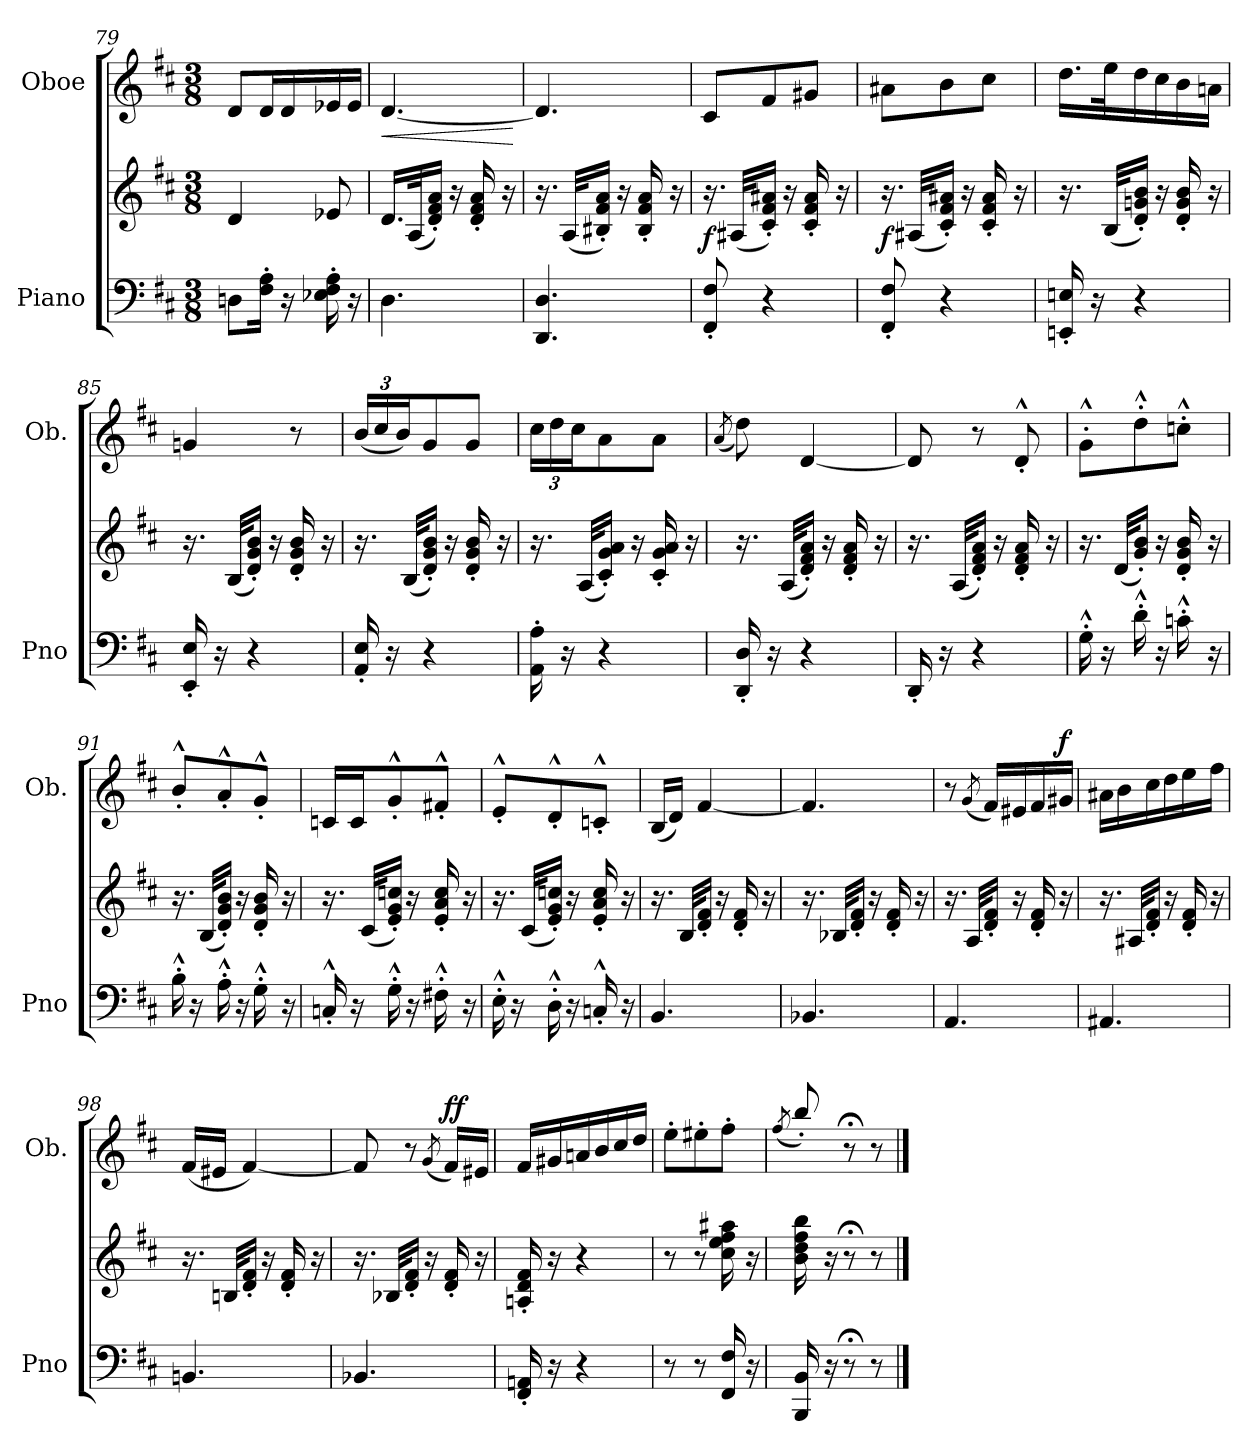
**kern	**kern	**dynam	**kern	**dynam
*part2	*part2	*part2	*part1	*part1
*staff3	*staff2	*staff2/3	*staff1	*staff1
*I"Piano	*	*	*I"Oboe	*
*I'Pno	*	*	*I'Ob.	*
*clefF4	*clefG2	*	*clefG2	*
*k[f#c#]	*k[f#c#]	*	*k[f#c#]	*
*M3/8	*M3/8	*	*M3/8	*
=79	=79	=79	=79	=79
8Dn\L	4d/	.	8d/L	.
16F#\' 16A\'Jk	.	.	16d/L	.
16r	.	.	16d/	.
16E-X\' 16F#\' 16A\'	8e-X/	.	16e-X/	.
16r	.	.	16e-/JJ	.
=80	=80	=80	=80	=80
!	!	!	!	!LO:HP:b
4.D\	16.d/LL	.	[4.d/	<
.	(32A/K	.	.	.
.	16d/' 16f#/' 16a/'JJ)	.	.	.
.	16r	.	.	.
.	16d/' 16f#/' 16a/'	.	.	.
.	16r	.	.	.
.	.	.	.	[
=81	=81	=81	=81	=81
4.DD/ 4.D/	16.r	.	4.d/]	.
.	(32A/KLL	.	.	.
.	16B#X/' 16f#/' 16a/'JJ)	.	.	.
.	16r	.	.	.
.	16B#/' 16f#/' 16a/'	.	.	.
.	16r	.	.	.
=82	=82	=82	=82	=82
!	!	!LO:DY:a=2	!	!
8FF#/' 8F#/'	16.r	f	8c#/L	.
.	(32A#X/KLL	.	.	.
4r	16c#/' 16f#/' 16a#X/'JJ)	.	8f#/	.
.	16r	.	.	.
.	16c#/' 16f#/' 16a#/'	.	8g#X/J	.
.	16r	.	.	.
!!LO:LB:g=z
=83	=83	=83	=83	=83
!	!	!LO:DY:a=2	!	!
8FF#/' 8F#/'	16.r	f	8a#X\L	.
.	(32A#X/KLL	.	.	.
4r	16c#/' 16f#/' 16a#X/'JJ)	.	8b\	.
.	16r	.	.	.
.	16c#/' 16f#/' 16a#/'	.	8cc#\J	.
.	16r	.	.	.
=84	=84	=84	=84	=84
16EEn/' 16En/'	16.r	.	16.dd\LL	.
16r	.	.	.	.
.	(32B/KLL	.	32ee\K	.
4r	16d/' 16gn/' 16b/'JJ)	.	16dd\	.
.	16r	.	16cc#\	.
.	16d/' 16g/' 16b/'	.	16b\	.
.	16r	.	16an\JJ	.
=85	=85	=85	=85	=85
16EE/' 16E/'	16.r	.	4gn/	.
16r	.	.	.	.
.	(32B/KLL	.	.	.
4r	16d/' 16g/' 16b/'JJ)	.	.	.
.	16r	.	.	.
.	16d/' 16g/' 16b/'	.	8r	.
.	16r	.	.	.
=86	=86	=86	=86	=86
*	*	*	*Xbrackettup	*
16AA/' 16E/'	16.r	.	(24b/LL	.
.	.	.	24cc#/	.
16r	.	.	.	.
.	.	.	24b/J)	.
.	(32B/KLL	.	.	.
4r	16d/' 16g/' 16b/'JJ)	.	8g/	.
.	16r	.	.	.
.	16d/' 16g/' 16b/'	.	8g/J	.
.	16r	.	.	.
!!LO:LB:g=z
=87	=87	=87	=87	=87
16AA\' 16A\'	16.r	.	24cc#\LL	.
.	.	.	24dd\	.
16r	.	.	.	.
.	.	.	24cc#\J	.
.	(32A/KLL	.	.	.
4r	16c#/' 16g/' 16a/'JJ)	.	8a\	.
.	16r	.	.	.
.	16c#/' 16g/' 16a/'	.	8a\J	.
.	16r	.	.	.
=88	=88	=88	=88	=88
.	.	.	(8qa/	.
16DD/' 16D/'	16.r	.	8dd\)	.
16r	.	.	.	.
.	(32A/KLL	.	.	.
4r	16d/' 16f#/' 16a/'JJ)	.	[4d/	.
.	16r	.	.	.
.	16d/' 16f#/' 16a/'	.	.	.
.	16r	.	.	.
=89	=89	=89	=89	=89
16DD'/	16.r	.	8d/]	.
16r	.	.	.	.
.	(32A/KLL	.	.	.
4r	16d/' 16f#/' 16a/'JJ)	.	8r	.
.	16r	.	.	.
.	16d/' 16f#/' 16a/'	.	8d'^^/	.
.	16r	.	.	.
=90	=90	=90	=90	=90
16G'^^\	16.r	.	8g'^^\L	.
16r	.	.	.	.
.	(32d/KLL	.	.	.
16d'^^\	16g/' 16b/'JJ)	.	8dd'^^\	.
16r	16r	.	.	.
16cn'^^\	16d/' 16g/' 16b/'	.	8ccn'^^\J	.
16r	16r	.	.	.
=91	=91	=91	=91	=91
16B'^^\	16.r	.	8b'^^/L	.
16r	.	.	.	.
.	(32B/KLL	.	.	.
16A'^^\	16d/' 16g/' 16b/'JJ)	.	8a'^^/	.
16r	16r	.	.	.
16G'^^\	16d/' 16g/' 16b/'	.	8g'^^/J	.
16r	16r	.	.	.
!!LO:PB:g=z
=92	=92	=92	=92	=92
16Cn'^^/	16.r	.	16cn/LL	.
16r	.	.	16c/J	.
.	(32c#/KLL	.	.	.
16G'^^\	16e/' 16g/' 16ccn/'JJ)	.	8g'^^/	.
16r	16r	.	.	.
16F#X'^^\	16e/' 16a/' 16cc/'	.	8f#X'^^/J	.
16r	16r	.	.	.
=93	=93	=93	=93	=93
16E'^^\	16.r	.	8e'^^/L	.
16r	.	.	.	.
.	(32c#/KLL	.	.	.
16D'^^\	16e/' 16g/' 16ccn/'JJ)	.	8d'^^/	.
16r	16r	.	.	.
16Cn'^^/	16e/' 16a/' 16cc/'	.	8cn'^^/J	.
16r	16r	.	.	.
=94	=94	=94	=94	=94
4.BB/	16.r	.	(16B/LL	.
.	.	.	16d/JJ)	.
.	32B/KLL	.	.	.
.	16d/' 16f#/'JJ	.	[4f#/	.
.	16r	.	.	.
.	16d/' 16f#/'	.	.	.
.	16r	.	.	.
=95	=95	=95	=95	=95
4.BB-X/	16.r	.	4.f#/]	.
.	32B-X/KLL	.	.	.
.	16d/' 16f#/'JJ	.	.	.
.	16r	.	.	.
.	16d/' 16f#/'	.	.	.
.	16r	.	.	.
=96	=96	=96	=96	=96
4.AA/	16.r	.	8r	.
.	32A/KLL	.	.	.
.	.	.	(8qg/	.
.	16d/' 16f#/'JJ	.	16f#/LL)	.
.	16r	.	16e#X/	.
.	16d/' 16f#/'	.	16f#/	.
!	!	!	!	!LO:DY:a
.	16r	.	16g#X/JJ	f
!!LO:LB:g=z
=97	=97	=97	=97	=97
4.AA#X/	16.r	.	16a#X\LL	.
.	.	.	16b\	.
.	32A#X/KLL	.	.	.
.	16d/' 16f#/'JJ	.	16cc#\	.
.	16r	.	16dd\	.
.	16d/' 16f#/'	.	16ee\	.
.	16r	.	16ff#\JJ	.
=98	=98	=98	=98	=98
4.BBn/	16.r	.	(16f#/LL	.
.	.	.	16e#X/JJ	.
.	32Bn/KLL	.	.	.
.	16d/' 16f#/'JJ	.	[4f#/)	.
.	16r	.	.	.
.	16d/' 16f#/'	.	.	.
.	16r	.	.	.
=99	=99	=99	=99	=99
4.BB-X/	16.r	.	8f#/]	.
.	32B-X/KLL	.	.	.
.	16d/' 16f#/'JJ	.	8r	.
.	16r	.	.	.
.	.	.	(8qg/	.
!	!	!	!	!LO:DY:a
.	16d/' 16f#/'	.	16f#/LL)	ff
.	16r	.	16e#X/JJ	.
=100	=100	=100	=100	=100
16FF#/' 16AAn/'	16An/' 16d/' 16f#/'	.	16f#/LL	.
16r	16r	.	16g#X/	.
4r	4r	.	16an/	.
.	.	.	16b/	.
.	.	.	16cc#/	.
.	.	.	16dd/JJ	.
=101	=101	=101	=101	=101
8r	8r	.	8ee'\L	.
8r	8r	.	8ee#X'\	.
16FF#/ 16F#/	16cc#\ 16ee\ 16ff#\ 16aa#X\	.	8ff#'\J	.
16r	16r	.	.	.
!!LO:LB:g=z
=102	=102	=102	=102	=102
.	.	.	(>8qff#/	.
16BBB/ 16BB/	16b\ 16dd\ 16ff#\ 16bb\	.	8bb'/)	.
16r	16r	.	.	.
8r;<	8r;<	.	8r;<	.
8r	8r	.	8r	.
==	==	==	==	==
*-	*-	*-	*-	*-
